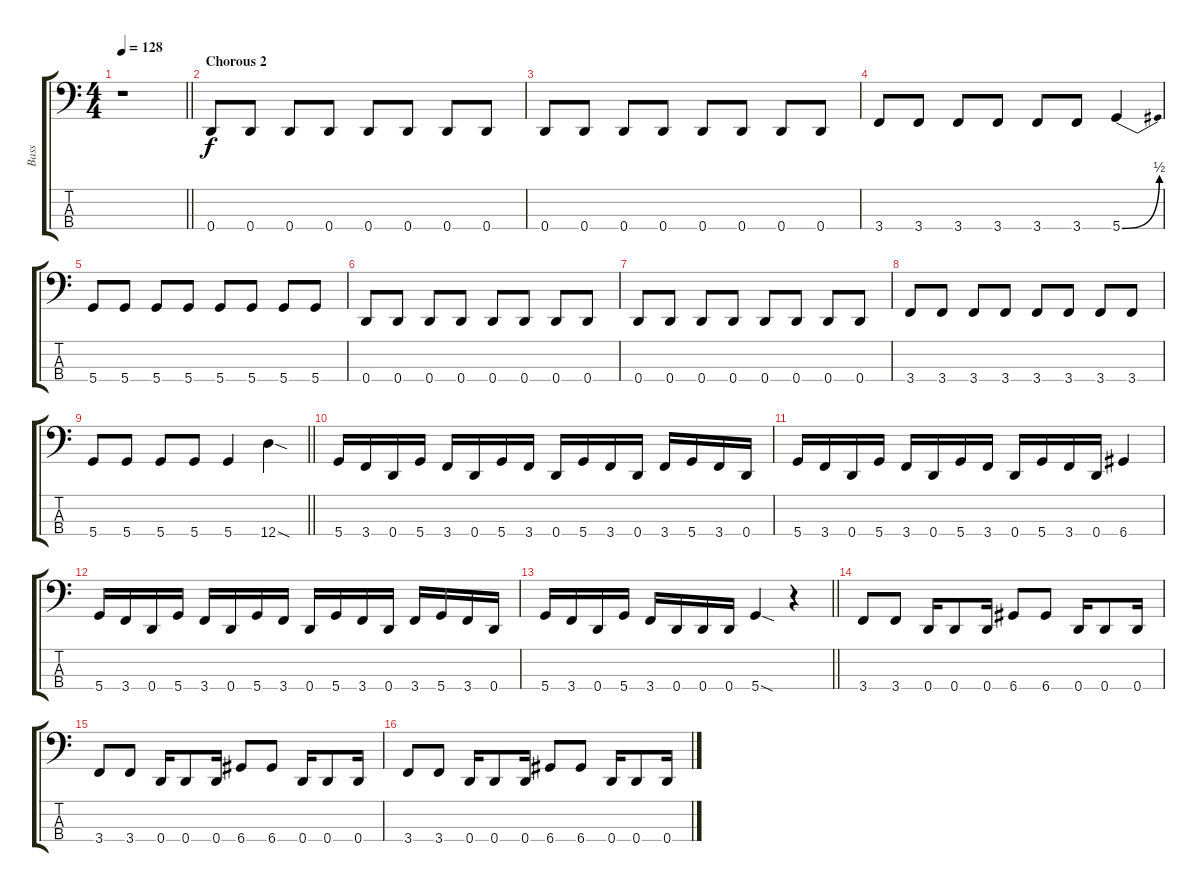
\track ("Bass" "Bass") {instrument electricbassfinger}
\staff {score tabs}
\tuning (G2 D2 A1 D1) {hide}
\ts (4 4)
\tempo 128
\clef f4
\barLineRight lightlight
\ks c
r.1{dy f} |
\section ("" "Chorous 2")
0.4.8 0.4.8 0.4.8 0.4.8 0.4.8 0.4.8 0.4.8 0.4.8 |
0.4.8 0.4.8 0.4.8 0.4.8 0.4.8 0.4.8 0.4.8 0.4.8 |
3.4.8 3.4.8 3.4.8 3.4.8 3.4.8 3.4.8 5.4{be (bend 0 0 60 2)}.4 |
5.4.8 5.4.8 5.4.8 5.4.8 5.4.8 5.4.8 5.4.8 5.4.8 |
0.4.8 0.4.8 0.4.8 0.4.8 0.4.8 0.4.8 0.4.8 0.4.8 |
0.4.8 0.4.8 0.4.8 0.4.8 0.4.8 0.4.8 0.4.8 0.4.8 |
3.4.8 3.4.8 3.4.8 3.4.8 3.4.8 3.4.8 3.4.8 3.4.8 |
\barLineRight lightlight
5.4.8 5.4.8 5.4.8 5.4.8 5.4.4 12.4{sod}.4 |
\section ("" "")
5.4.16 3.4.16 0.4.16 5.4.16 3.4.16 0.4.16 5.4.16 3.4.16 0.4.16 5.4.16 3.4.16 0.4.16 3.4.16 5.4.16 3.4.16 0.4.16 |
5.4.16 3.4.16 0.4.16 5.4.16 3.4.16 0.4.16 5.4.16 3.4.16 0.4.16 5.4.16 3.4.16 0.4.16 6.4.4 |
5.4.16 3.4.16 0.4.16 5.4.16 3.4.16 0.4.16 5.4.16 3.4.16 0.4.16 5.4.16 3.4.16 0.4.16 3.4.16 5.4.16 3.4.16 0.4.16 |
\barLineRight lightlight
5.4.16 3.4.16 0.4.16 5.4.16 3.4.16 0.4.16 0.4.16 0.4.16 5.4{sod}.4 r.4 |
\section ("" "")
3.4.8 3.4.8 0.4.16 0.4.8 0.4.16 6.4.8 6.4.8 0.4.16 0.4.8 0.4.16 |
3.4.8 3.4.8 0.4.16 0.4.8 0.4.16 6.4.8 6.4.8 0.4.16 0.4.8 0.4.16 |
3.4.8 3.4.8 0.4.16 0.4.8 0.4.16 6.4.8 6.4.8 0.4.16 0.4.8 0.4.16
